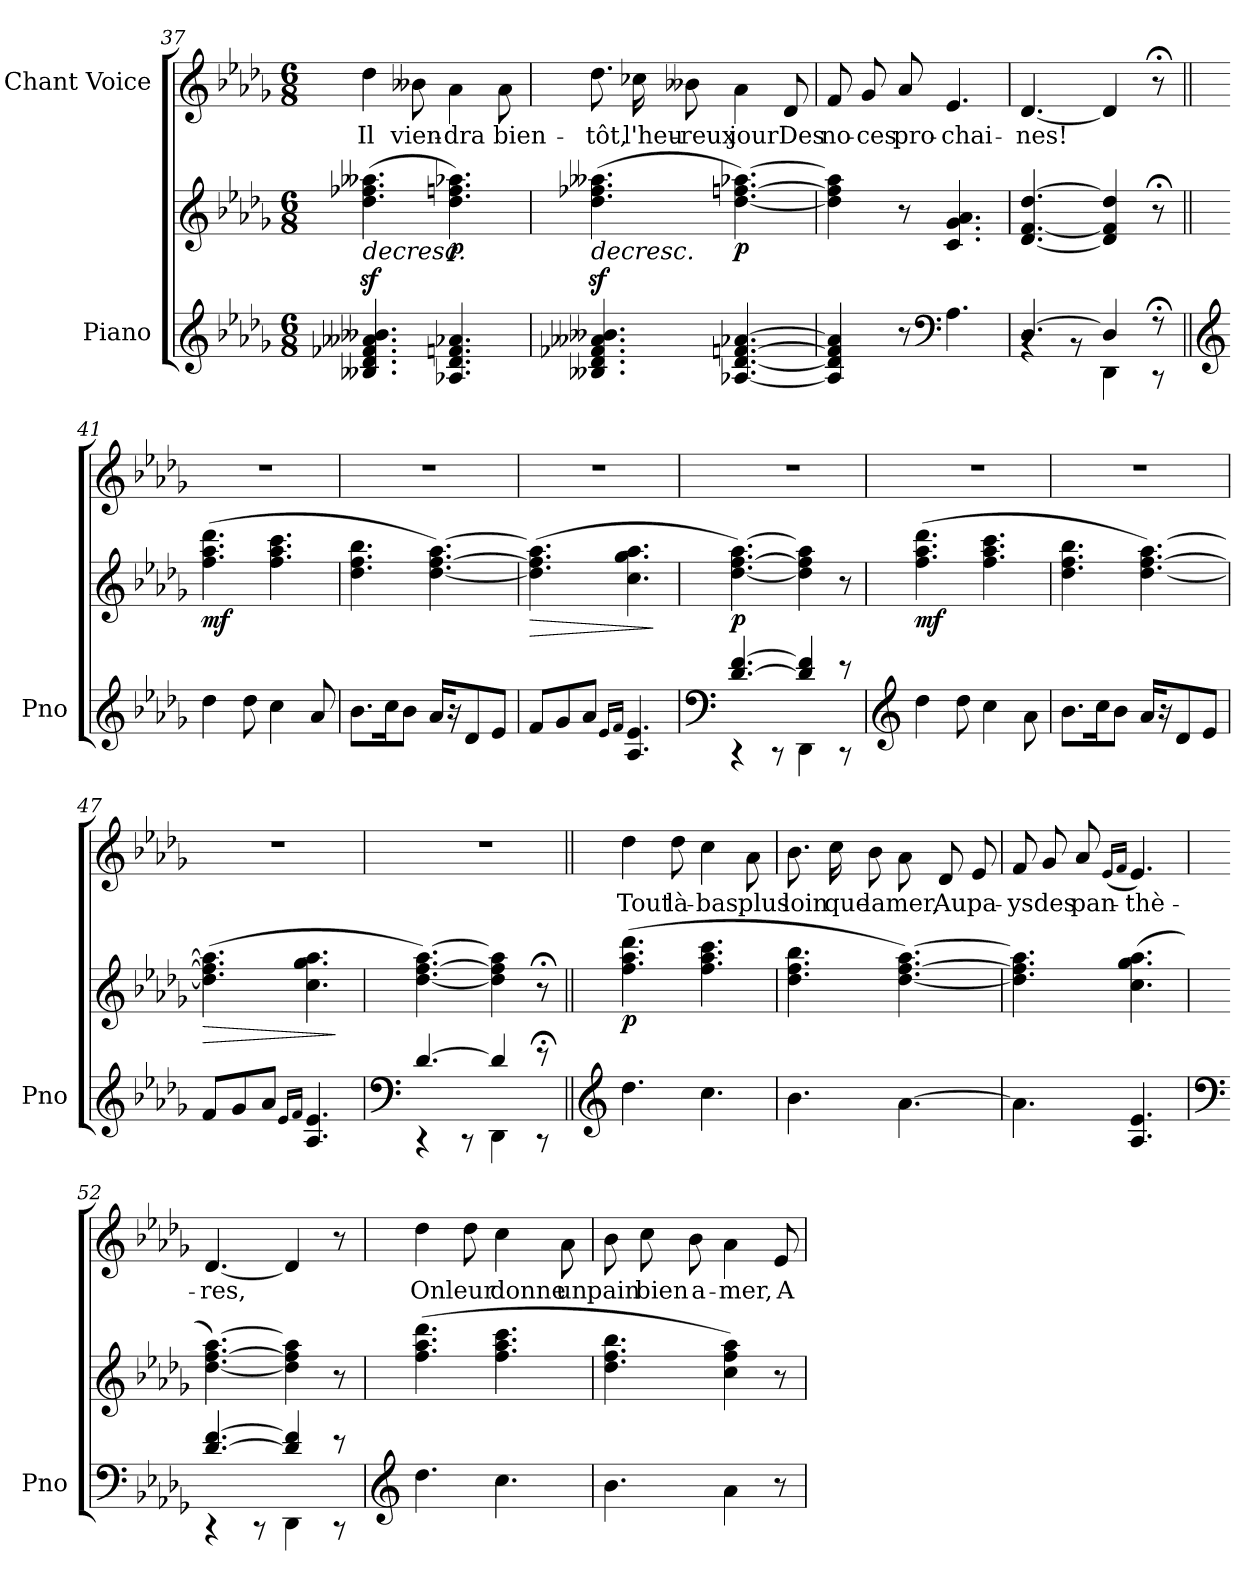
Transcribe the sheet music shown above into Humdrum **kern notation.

**kern	**kern	**dynam	**kern	**text
*part2	*part2	*part2	*part1	*part1
*staff3	*staff2	*staff2/3	*staff1	*staff1
*I"Piano	*	*	*I"Chant Voice	*
*I'Pno	*	*	*	*
!!LO:LB:g=z
*clefG2	*clefG2	*	*clefG2	*
*k[b-e-a-d-g-]	*k[b-e-a-d-g-]	*	*k[b-e-a-d-g-]	*
*M6/8	*M6/8	*	*M6/8	*
=37	=37	=37	=37	=37
!	!	!LO:HP:b	!	!LO:LY:b
4.B--X/ 4.d-/ 4.f-X/ 4.a--X/ 4.b--X/	(>4.dd-\z< 4.ff-X\z< 4.aa--X\z<	>	4dd-\	Il
!	!	!	!	!LO:LY:b
.	.	.	8b--X\	vien-
!	!	!LO:DY:b	!	!LO:LY:b
4.A-X/ 4.d-/ 4.fn/ 4.a-X/	4.dd-\ 4.ffn\ 4.aa-X\)	p	4a-\	-dra
!	!	!	!	!LO:LY:b
.	.	.	8a-\	bien-
.	.	]	.	.
=38	=38	=38	=38	=38
!	!	!LO:HP:b	!	!LO:LY:b
4.B--X/ 4.d-/ 4.f-X/ 4.a--X/ 4.b--X/	(>4.dd-\z< 4.ff-X\z< 4.aa--X\z<	>	8.dd-\	-tôt,
!	!	!	!	!LO:LY:b
.	.	.	16cc-X\	l'heu-
!	!	!	!	!LO:LY:b
.	.	.	8b--X\	-reux
!	!	!LO:DY:b	!	!LO:LY:b
[4.A-X/ [4.d-/ [4.fn/ [4.a-X/	[4.dd-\ [4.ffn\ [4.aa-X\)	p	4a-\	jour
!	!	!	!	!LO:LY:b
.	.	.	8d-/	Des
.	.	]	.	.
=39	=39	=39	=39	=39
!	!	!	!	!LO:LY:b
4A-/] 4d-/] 4f/] 4a-/]	4dd-\] 4ff\] 4aa-\]	.	8f/	no-
!	!	!	!	!LO:LY:b
.	.	.	8g-/	-ces
!	!	!	!	!LO:LY:b
8r	8r	.	8a-/	pro-
*clefF4	*	*	*	*
!	!	!	!	!LO:LY:b
4.A-\	4.c/ 4.g-/ 4.a-/	.	4.e-/	-chai-
=40	=40	=40	=40	=40
*^	*	*	*	*
!	!	!	!	!	!LO:LY:b
[4.D-/	4rBB	[4.d-/ [4.f/ [4.dd-/	.	[4.d-/	-nes!
.	8rBB	.	.	.	.
4D-/]	4DD-\	4d-/] 4f/] 4dd-/]	.	4d-/]	.
8r;<	8r	8r;<	.	8r;<	.
*v	*v	*	*	*	*
=41||	=41||	=41||	=41||	=41||
*clefG2	*	*	*	*
*^	*	*	*	*
!	!	!	!LO:DY:b	!	!
*v	*v	*	*	*	*
4dd-\	(>4.ff\ 4.aa-\ 4.ddd-\	mf	2.r	.
8dd-\	.	.	.	.
4cc\	4.ff\ 4.aa-\ 4.ccc\	.	.	.
8a-/	.	.	.	.
!!LO:LB:g=z
=42	=42	=42	=42	=42
8.b-\L	4.dd-\ 4.ff\ 4.bb-\	.	2.r	.
16cc\K	.	.	.	.
8b-\J	.	.	.	.
16a-/KL	[4.dd-\ [4.ff\ [4.aa-\)	.	.	.
16r	.	.	.	.
8d-/	.	.	.	.
8e-/J	.	.	.	.
=43	=43	=43	=43	=43
!	!	!LO:HP:b	!	!
8f/L	(>4.dd-\] 4.ff\] 4.aa-\]	>	2.r	.
8g-/	.	.	.	.
8a-/J	.	.	.	.
16qe-/LL	.	.	.	.
16qf/JJ	.	.	.	.
4.A-/ 4.e-/	4.cc\ 4.gg-\ 4.aa-\	.	.	.
.	.	]	.	.
=44	=44	=44	=44	=44
*clefF4	*	*	*	*
*^	*	*	*	*
!	!	!	!LO:DY:b	!	!
[4.d-/ [4.f/	4r	[4.dd-\ [4.ff\ [4.aa-\)	p	2.r	.
.	8r	.	.	.	.
4d-/] 4f/]	4DD-\	4dd-\] 4ff\] 4aa-\]	.	.	.
8r	8r	8r	.	.	.
*v	*v	*	*	*	*
=45	=45	=45	=45	=45
*clefG2	*	*	*	*
*^	*	*	*	*
!	!	!	!LO:DY:b	!	!
*v	*v	*	*	*	*
4dd-\	(>4.ff\ 4.aa-\ 4.ddd-\	mf	2.r	.
8dd-\	.	.	.	.
4cc\	4.ff\ 4.aa-\ 4.ccc\	.	.	.
8a-\	.	.	.	.
=46	=46	=46	=46	=46
8.b-\L	4.dd-\ 4.ff\ 4.bb-\	.	2.r	.
16cc\K	.	.	.	.
8b-\J	.	.	.	.
16a-/KL	[4.dd-\ [4.ff\ [4.aa-\)	.	.	.
16r	.	.	.	.
8d-/	.	.	.	.
8e-/J	.	.	.	.
=47	=47	=47	=47	=47
!	!	!LO:HP:b	!	!
8f/L	(>4.dd-\] 4.ff\] 4.aa-\]	>	2.r	.
8g-/	.	.	.	.
8a-/J	.	.	.	.
16qe-/LL	.	.	.	.
16qf/JJ	.	.	.	.
4.A-/ 4.e-/	4.cc\ 4.gg-\ 4.aa-\	.	.	.
.	.	]	.	.
!!LO:LB:g=z
=48	=48	=48	=48	=48
*clefF4	*	*	*	*
*^	*	*	*	*
[4.d-/	4r	[4.dd-\ [4.ff\ [4.aa-\)	.	2.r	.
.	8r	.	.	.	.
4d-/]	4DD-\	4dd-\] 4ff\] 4aa-\]	.	.	.
8r;<	8r	8r;<	.	.	.
*v	*v	*	*	*	*
=49||	=49||	=49||	=49||	=49||
*clefG2	*	*	*	*
*^	*	*	*	*
!	!	!	!LO:DY:b	!	!LO:LY:b
*v	*v	*	*	*	*
4.dd-\	(>4.ff\ 4.aa-\ 4.ddd-\	p	4dd-\	Tout
!	!	!	!	!LO:LY:b
.	.	.	8dd-\	là-
!	!	!	!	!LO:LY:b
4.cc\	4.ff\ 4.aa-\ 4.ccc\	.	4cc\	-bas,
!	!	!	!	!LO:LY:b
.	.	.	8a-\	plus
=50	=50	=50	=50	=50
!	!	!	!	!LO:LY:b
4.b-\	4.dd-\ 4.ff\ 4.bb-\	.	8.b-\	loin
!	!	!	!	!LO:LY:b
.	.	.	16cc\	que
!	!	!	!	!LO:LY:b
.	.	.	8b-\	la
!	!	!	!	!LO:LY:b
[4.a-\	[4.dd-\ [4.ff\ [4.aa-\)	.	8a-\	mer,
!	!	!	!	!LO:LY:b
.	.	.	8d-/	Au
!	!	!	!	!LO:LY:b
.	.	.	8e-/	pa-
=51	=51	=51	=51	=51
!	!	!	!	!LO:LY:b
4.a-\]	4.dd-\] 4.ff\] 4.aa-\]	.	8f/	-ys
!	!	!	!	!LO:LY:b
.	.	.	8g-/	des
!	!	!	!	!LO:LY:b
.	.	.	8a-/	pan-
.	.	.	(<16qe-/LL	.
.	.	.	16qf/JJ	.
!	!	!	!	!LO:LY:b
4.A-/ 4.e-/	(>4.cc\ 4.gg-\ 4.aa-\	.	4.e-/)	-thè-
=52	=52	=52	=52	=52
*clefF4	*	*	*	*
*^	*	*	*	*
!	!	!	!	!	!LO:LY:b
[4.d-/ [4.f/	4r	[4.dd-\ [4.ff\ [4.aa-\)	.	[4.d-/	-res,
.	8r	.	.	.	.
4d-/] 4f/]	4DD-\	4dd-\] 4ff\] 4aa-\]	.	4d-/]	.
8r	8r	8r	.	8r	.
*v	*v	*	*	*	*
!!LO:PB:g=z
=53	=53	=53	=53	=53
*clefG2	*	*	*	*
*^	*	*	*	*
!	!	!	!	!	!LO:LY:b
*v	*v	*	*	*	*
4.dd-\	(>4.ff\ 4.aa-\ 4.ddd-\	.	4dd-\	On
!	!	!	!	!LO:LY:b
.	.	.	8dd-\	leur
!	!	!	!	!LO:LY:b
4.cc\	4.ff\ 4.aa-\ 4.ccc\	.	4cc\	donne
!	!	!	!	!LO:LY:b
.	.	.	8a-\	un
=54	=54	=54	=54	=54
!	!	!	!	!LO:LY:b
4.b-\	4.dd-\ 4.ff\ 4.bb-\	.	8b-\	pain
!	!	!	!	!LO:LY:b
.	.	.	8cc\	bien
!	!	!	!	!LO:LY:b
.	.	.	8b-\	a-
!	!	!	!	!LO:LY:b
4a-\	4cc\ 4ff\ 4aa-\)	.	4a-\	-mer,
!	!	!	!	!LO:LY:b
8r	8r	.	8e-/	A
=	=	=	=	=
*-	*-	*-	*-	*-
